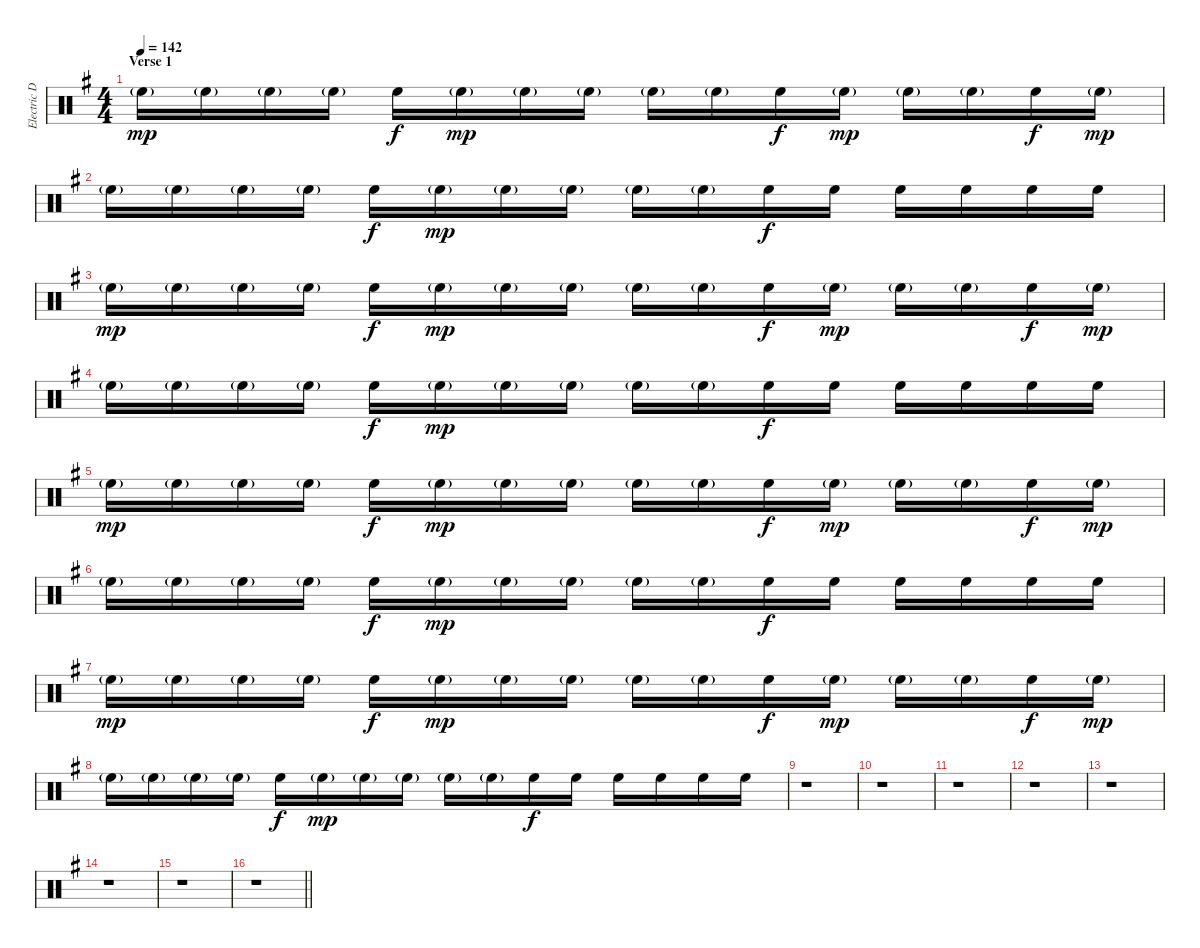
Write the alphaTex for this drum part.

\track ("Electric Drums" "Electric D") {instrument percussion}
\staff {score}
\articulation defaults
\voice
\ts (4 4)
\section ("" "Verse 1")
\tempo 142
\clef neutral
\ks g "High Floor Tom (hit)"{g}.16{dy mp} "High Floor Tom (hit)"{g}.16 "High Floor Tom (hit)"{g}.16 "High Floor Tom (hit)"{g}.16 "High Floor Tom (hit)".16{dy f} "High Floor Tom (hit)"{g}.16{dy mp} "High Floor Tom (hit)"{g}.16 "High Floor Tom (hit)"{g}.16 "High Floor Tom (hit)"{g}.16 "High Floor Tom (hit)"{g}.16 "High Floor Tom (hit)".16{dy f} "High Floor Tom (hit)"{g}.16{dy mp} "High Floor Tom (hit)"{g}.16 "High Floor Tom (hit)"{g}.16 "High Floor Tom (hit)".16{dy f} "High Floor Tom (hit)"{g}.16{dy mp}
|
"High Floor Tom (hit)"{g}.16 "High Floor Tom (hit)"{g}.16 "High Floor Tom (hit)"{g}.16 "High Floor Tom (hit)"{g}.16 "High Floor Tom (hit)".16{dy f} "High Floor Tom (hit)"{g}.16{dy mp} "High Floor Tom (hit)"{g}.16 "High Floor Tom (hit)"{g}.16 "High Floor Tom (hit)"{g}.16 "High Floor Tom (hit)"{g}.16 "High Floor Tom (hit)".16{dy f} "High Floor Tom (hit)".16 "High Floor Tom (hit)".16 "High Floor Tom (hit)".16 "High Floor Tom (hit)".16 "High Floor Tom (hit)".16 |
"High Floor Tom (hit)"{g}.16{dy mp} "High Floor Tom (hit)"{g}.16 "High Floor Tom (hit)"{g}.16 "High Floor Tom (hit)"{g}.16 "High Floor Tom (hit)".16{dy f} "High Floor Tom (hit)"{g}.16{dy mp} "High Floor Tom (hit)"{g}.16 "High Floor Tom (hit)"{g}.16 "High Floor Tom (hit)"{g}.16 "High Floor Tom (hit)"{g}.16 "High Floor Tom (hit)".16{dy f} "High Floor Tom (hit)"{g}.16{dy mp} "High Floor Tom (hit)"{g}.16 "High Floor Tom (hit)"{g}.16 "High Floor Tom (hit)".16{dy f} "High Floor Tom (hit)"{g}.16{dy mp} |
"High Floor Tom (hit)"{g}.16 "High Floor Tom (hit)"{g}.16 "High Floor Tom (hit)"{g}.16 "High Floor Tom (hit)"{g}.16 "High Floor Tom (hit)".16{dy f} "High Floor Tom (hit)"{g}.16{dy mp} "High Floor Tom (hit)"{g}.16 "High Floor Tom (hit)"{g}.16 "High Floor Tom (hit)"{g}.16 "High Floor Tom (hit)"{g}.16 "High Floor Tom (hit)".16{dy f} "High Floor Tom (hit)".16 "High Floor Tom (hit)".16 "High Floor Tom (hit)".16 "High Floor Tom (hit)".16 "High Floor Tom (hit)".16 |
"High Floor Tom (hit)"{g}.16{dy mp} "High Floor Tom (hit)"{g}.16 "High Floor Tom (hit)"{g}.16 "High Floor Tom (hit)"{g}.16 "High Floor Tom (hit)".16{dy f} "High Floor Tom (hit)"{g}.16{dy mp} "High Floor Tom (hit)"{g}.16 "High Floor Tom (hit)"{g}.16 "High Floor Tom (hit)"{g}.16 "High Floor Tom (hit)"{g}.16 "High Floor Tom (hit)".16{dy f} "High Floor Tom (hit)"{g}.16{dy mp} "High Floor Tom (hit)"{g}.16 "High Floor Tom (hit)"{g}.16 "High Floor Tom (hit)".16{dy f} "High Floor Tom (hit)"{g}.16{dy mp} |
"High Floor Tom (hit)"{g}.16 "High Floor Tom (hit)"{g}.16 "High Floor Tom (hit)"{g}.16 "High Floor Tom (hit)"{g}.16 "High Floor Tom (hit)".16{dy f} "High Floor Tom (hit)"{g}.16{dy mp} "High Floor Tom (hit)"{g}.16 "High Floor Tom (hit)"{g}.16 "High Floor Tom (hit)"{g}.16 "High Floor Tom (hit)"{g}.16 "High Floor Tom (hit)".16{dy f} "High Floor Tom (hit)".16 "High Floor Tom (hit)".16 "High Floor Tom (hit)".16 "High Floor Tom (hit)".16 "High Floor Tom (hit)".16 |
"High Floor Tom (hit)"{g}.16{dy mp} "High Floor Tom (hit)"{g}.16 "High Floor Tom (hit)"{g}.16 "High Floor Tom (hit)"{g}.16 "High Floor Tom (hit)".16{dy f} "High Floor Tom (hit)"{g}.16{dy mp} "High Floor Tom (hit)"{g}.16 "High Floor Tom (hit)"{g}.16 "High Floor Tom (hit)"{g}.16 "High Floor Tom (hit)"{g}.16 "High Floor Tom (hit)".16{dy f} "High Floor Tom (hit)"{g}.16{dy mp} "High Floor Tom (hit)"{g}.16 "High Floor Tom (hit)"{g}.16 "High Floor Tom (hit)".16{dy f} "High Floor Tom (hit)"{g}.16{dy mp} |
"High Floor Tom (hit)"{g}.16 "High Floor Tom (hit)"{g}.16 "High Floor Tom (hit)"{g}.16 "High Floor Tom (hit)"{g}.16 "High Floor Tom (hit)".16{dy f} "High Floor Tom (hit)"{g}.16{dy mp} "High Floor Tom (hit)"{g}.16 "High Floor Tom (hit)"{g}.16 "High Floor Tom (hit)"{g}.16 "High Floor Tom (hit)"{g}.16 "High Floor Tom (hit)".16{dy f} "High Floor Tom (hit)".16 "High Floor Tom (hit)".16 "High Floor Tom (hit)".16 "High Floor Tom (hit)".16 "High Floor Tom (hit)".16 |
r.1 |
r.1 |
r.1 |
r.1 |
r.1 |
r.1 |
r.1 |
\barLineRight lightlight
r.1
\voice
\clef neutral
\ottava regular
\simile none
\ks g
|
|
|
|
|
|
|
|
r.1 |
r.1 |
r.1 |
r.1 |
r.1 |
r.1 |
r.1 |
\barLineRight lightlight
r.1
